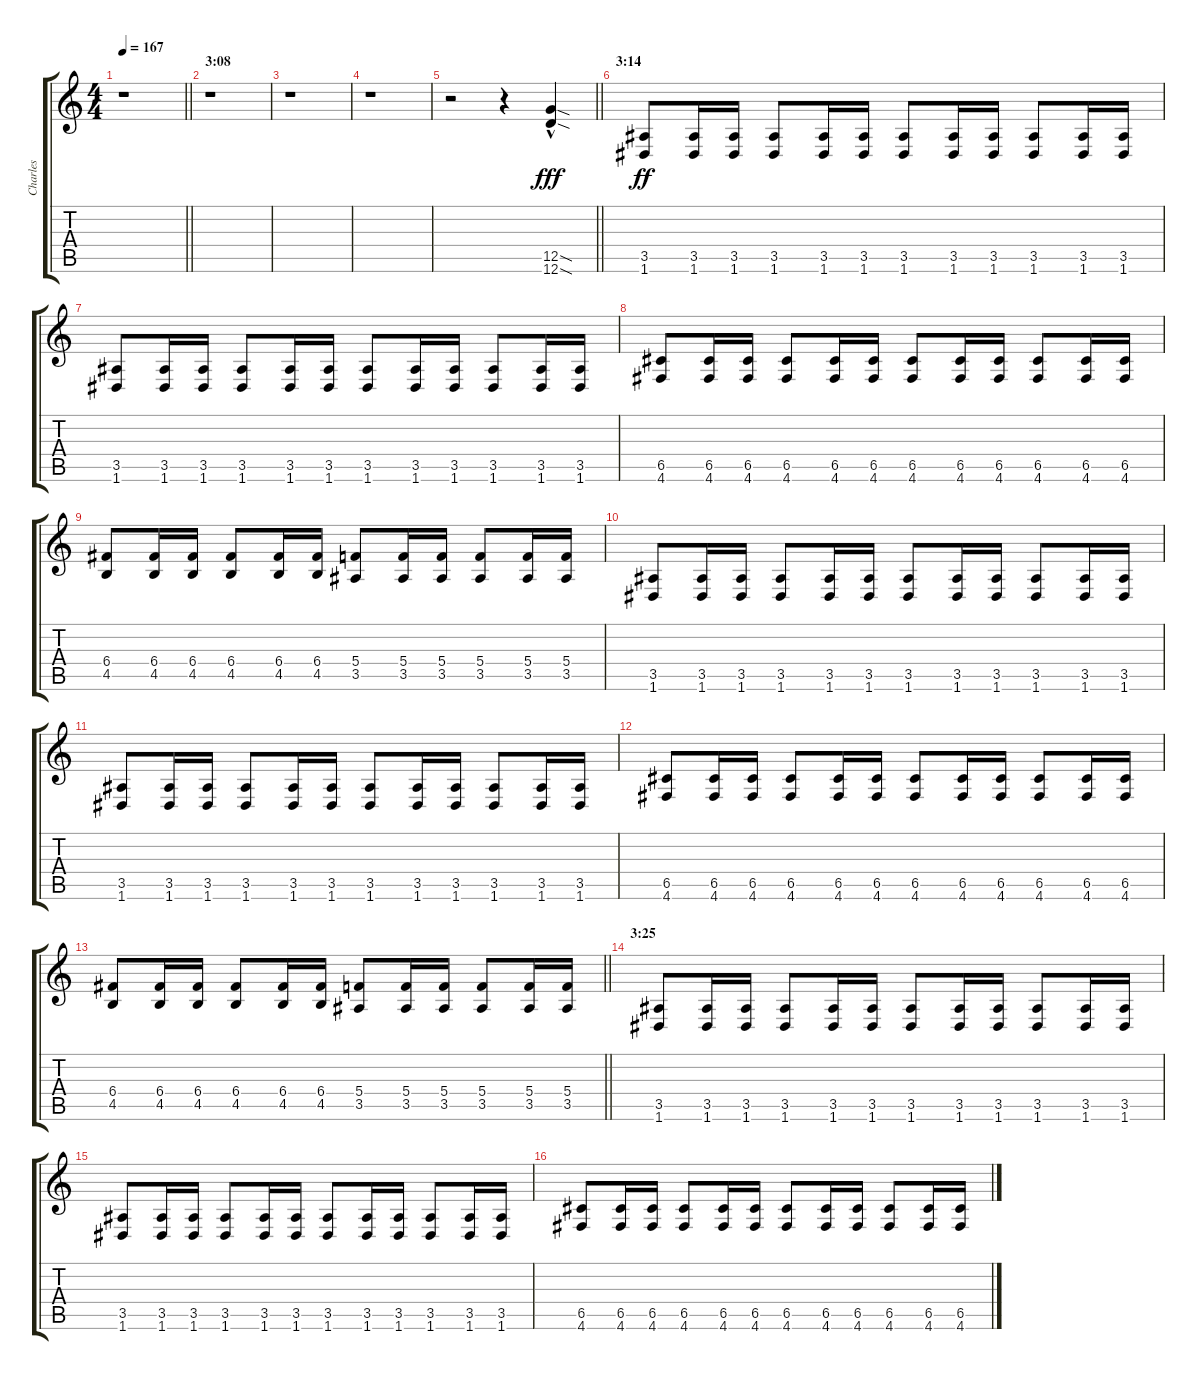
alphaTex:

\track ("Charles" "Charles") {instrument distortionguitar}
\staff {score tabs}
\tuning (D4 A3 F3 C3 G2 D2) {hide}
\ts (4 4)
\tempo 167
\clef g2
\barLineRight lightlight
\ks c
r.1{dy ff} |
\section ("" "3:08")
r.1 |
r.1 |
r.1 |
\barLineRight lightlight
r.2 r.4 (12.5{sod hac} 12.6{sod hac}).4{dy fff} |
\section ("" "3:14")
(3.5 1.6).8{dy ff} (3.5 1.6).16 (3.5 1.6).16 (3.5 1.6).8 (3.5 1.6).16 (3.5 1.6).16 (3.5 1.6).8 (3.5 1.6).16 (3.5 1.6).16 (3.5 1.6).8 (3.5 1.6).16 (3.5 1.6).16 |
(3.5 1.6).8 (3.5 1.6).16 (3.5 1.6).16 (3.5 1.6).8 (3.5 1.6).16 (3.5 1.6).16 (3.5 1.6).8 (3.5 1.6).16 (3.5 1.6).16 (3.5 1.6).8 (3.5 1.6).16 (3.5 1.6).16 |
(6.5 4.6).8 (6.5 4.6).16 (6.5 4.6).16 (6.5 4.6).8 (6.5 4.6).16 (6.5 4.6).16 (6.5 4.6).8 (6.5 4.6).16 (6.5 4.6).16 (6.5 4.6).8 (6.5 4.6).16 (6.5 4.6).16 |
(6.4 4.5).8 (6.4 4.5).16 (6.4 4.5).16 (6.4 4.5).8 (6.4 4.5).16 (6.4 4.5).16 (5.4 3.5).8 (5.4 3.5).16 (5.4 3.5).16 (5.4 3.5).8 (5.4 3.5).16 (5.4 3.5).16 |
(3.5 1.6).8 (3.5 1.6).16 (3.5 1.6).16 (3.5 1.6).8 (3.5 1.6).16 (3.5 1.6).16 (3.5 1.6).8 (3.5 1.6).16 (3.5 1.6).16 (3.5 1.6).8 (3.5 1.6).16 (3.5 1.6).16 |
(3.5 1.6).8 (3.5 1.6).16 (3.5 1.6).16 (3.5 1.6).8 (3.5 1.6).16 (3.5 1.6).16 (3.5 1.6).8 (3.5 1.6).16 (3.5 1.6).16 (3.5 1.6).8 (3.5 1.6).16 (3.5 1.6).16 |
(6.5 4.6).8 (6.5 4.6).16 (6.5 4.6).16 (6.5 4.6).8 (6.5 4.6).16 (6.5 4.6).16 (6.5 4.6).8 (6.5 4.6).16 (6.5 4.6).16 (6.5 4.6).8 (6.5 4.6).16 (6.5 4.6).16 |
\barLineRight lightlight
(6.4 4.5).8 (6.4 4.5).16 (6.4 4.5).16 (6.4 4.5).8 (6.4 4.5).16 (6.4 4.5).16 (5.4 3.5).8 (5.4 3.5).16 (5.4 3.5).16 (5.4 3.5).8 (5.4 3.5).16 (5.4 3.5).16 |
\section ("" "3:25")
(3.5 1.6).8 (3.5 1.6).16 (3.5 1.6).16 (3.5 1.6).8 (3.5 1.6).16 (3.5 1.6).16 (3.5 1.6).8 (3.5 1.6).16 (3.5 1.6).16 (3.5 1.6).8 (3.5 1.6).16 (3.5 1.6).16 |
(3.5 1.6).8 (3.5 1.6).16 (3.5 1.6).16 (3.5 1.6).8 (3.5 1.6).16 (3.5 1.6).16 (3.5 1.6).8 (3.5 1.6).16 (3.5 1.6).16 (3.5 1.6).8 (3.5 1.6).16 (3.5 1.6).16 |
(6.5 4.6).8 (6.5 4.6).16 (6.5 4.6).16 (6.5 4.6).8 (6.5 4.6).16 (6.5 4.6).16 (6.5 4.6).8 (6.5 4.6).16 (6.5 4.6).16 (6.5 4.6).8 (6.5 4.6).16 (6.5 4.6).16
